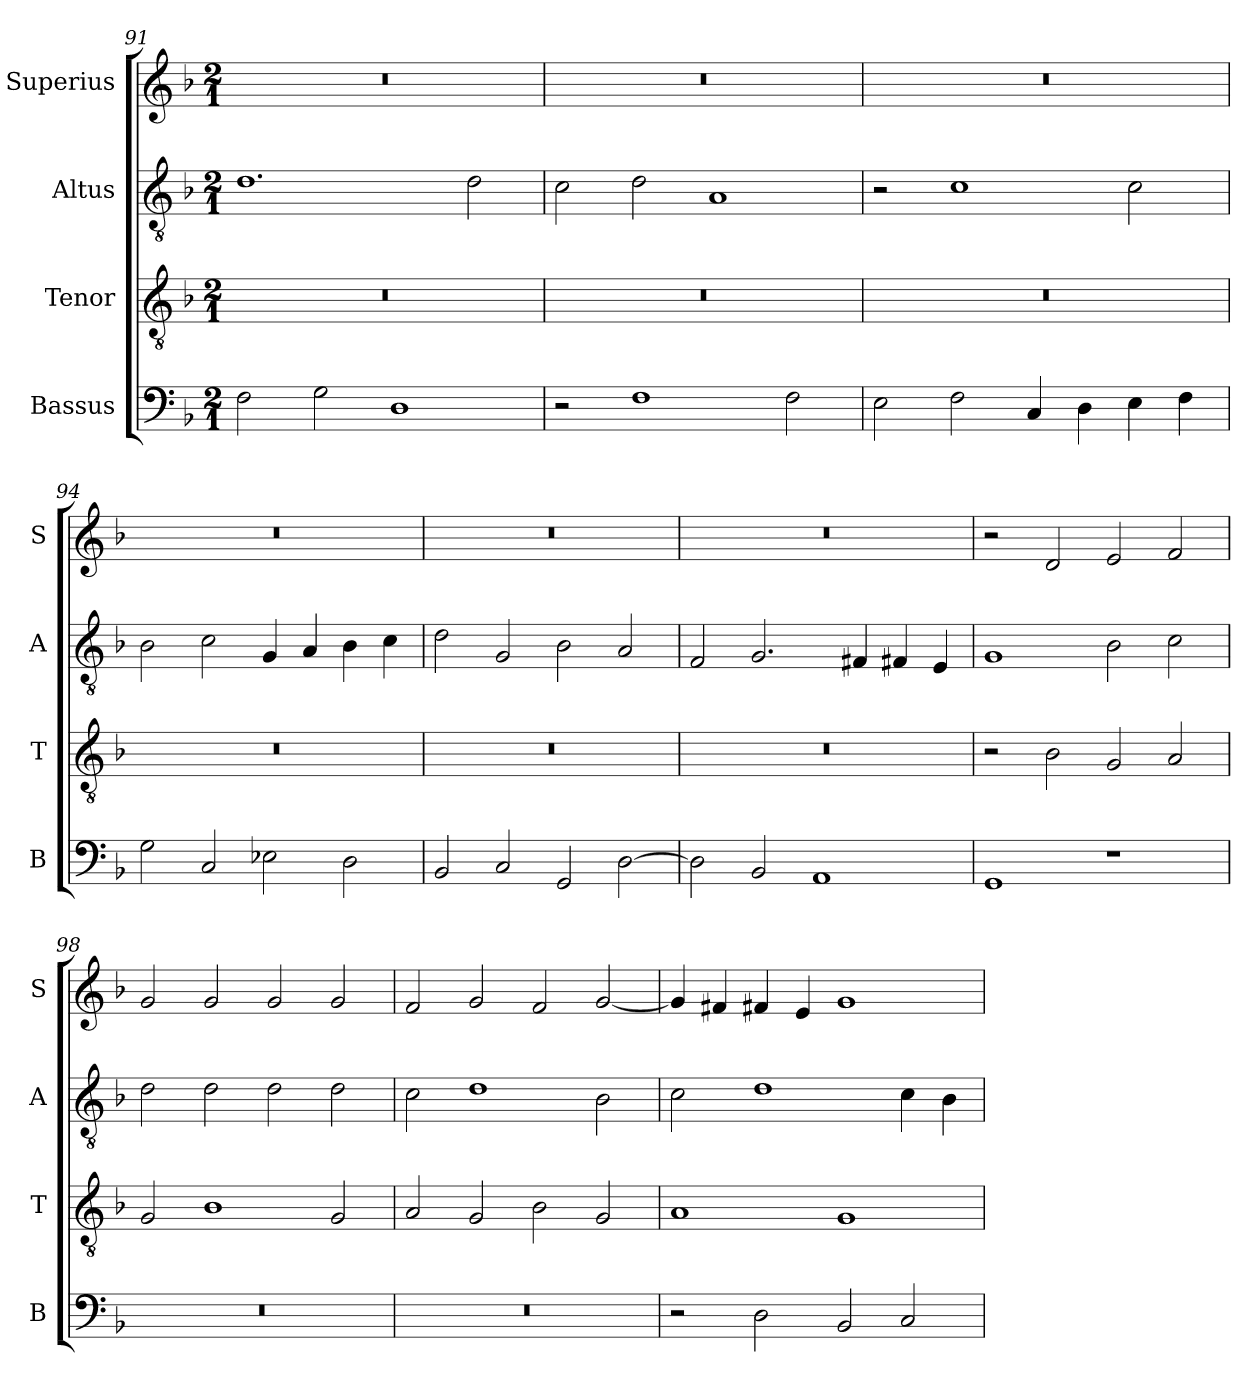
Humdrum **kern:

**kern	**kern	**kern	**kern
*part4	*part3	*part2	*part1
*staff4	*staff3	*staff2	*staff1
*I"Bassus	*I"Tenor	*I"Altus	*I"Superius
*I'B	*I'T	*I'A	*I'S
*clefF4	*clefGv2	*clefGv2	*clefG2
*k[b-]	*k[b-]	*k[b-]	*k[b-]
*M2/1	*M2/1	*M2/1	*M2/1
=91	=91	=91	=91
2F\	0r	1.d	0r
2G\	.	.	.
1D	.	.	.
.	.	2d\	.
=92	=92	=92	=92
2r	0r	2c\	0r
1F	.	2d\	.
.	.	1A	.
2F\	.	.	.
=93	=93	=93	=93
2E\	0r	2r	0r
2F\	.	1c	.
4C/	.	.	.
4D\	.	.	.
4E\	.	2c\	.
4F\	.	.	.
=94	=94	=94	=94
2G\	0r	2B-\	0r
2C/	.	2c\	.
2E-X\	.	4G/	.
.	.	4A/	.
2D\	.	4B-\	.
.	.	4c\	.
=95	=95	=95	=95
2BB-/	0r	2d\	0r
2C/	.	2G/	.
2GG/	.	2B-\	.
[2D\	.	2A/	.
=96	=96	=96	=96
2D\]	0r	2F/	0r
2BB-/	.	2.G/	.
1AA	.	.	.
.	.	4F#X/	.
.	.	4F#X/	.
.	.	4E/	.
=97	=97	=97	=97
1GG	2r	1G	2r
.	2B-\	.	2d/
1r	2G/	2B-\	2e/
.	2A/	2c\	2f/
=98	=98	=98	=98
0r	2G/	2d\	2g/
.	1B-	2d\	2g/
.	.	2d\	2g/
.	2G/	2d\	2g/
=99	=99	=99	=99
0r	2A/	2c\	2f/
.	2G/	1d	2g/
.	2B-\	.	2f/
.	2G/	2B-\	[2g/
=100	=100	=100	=100
2r	1A	2c\	4g/]
.	.	.	4f#X/
2D\	.	1d	4f#X/
.	.	.	4e/
2BB-/	1G	.	1g
2C/	.	4c\	.
.	.	4B-\	.
=	=	=	=
*-	*-	*-	*-
